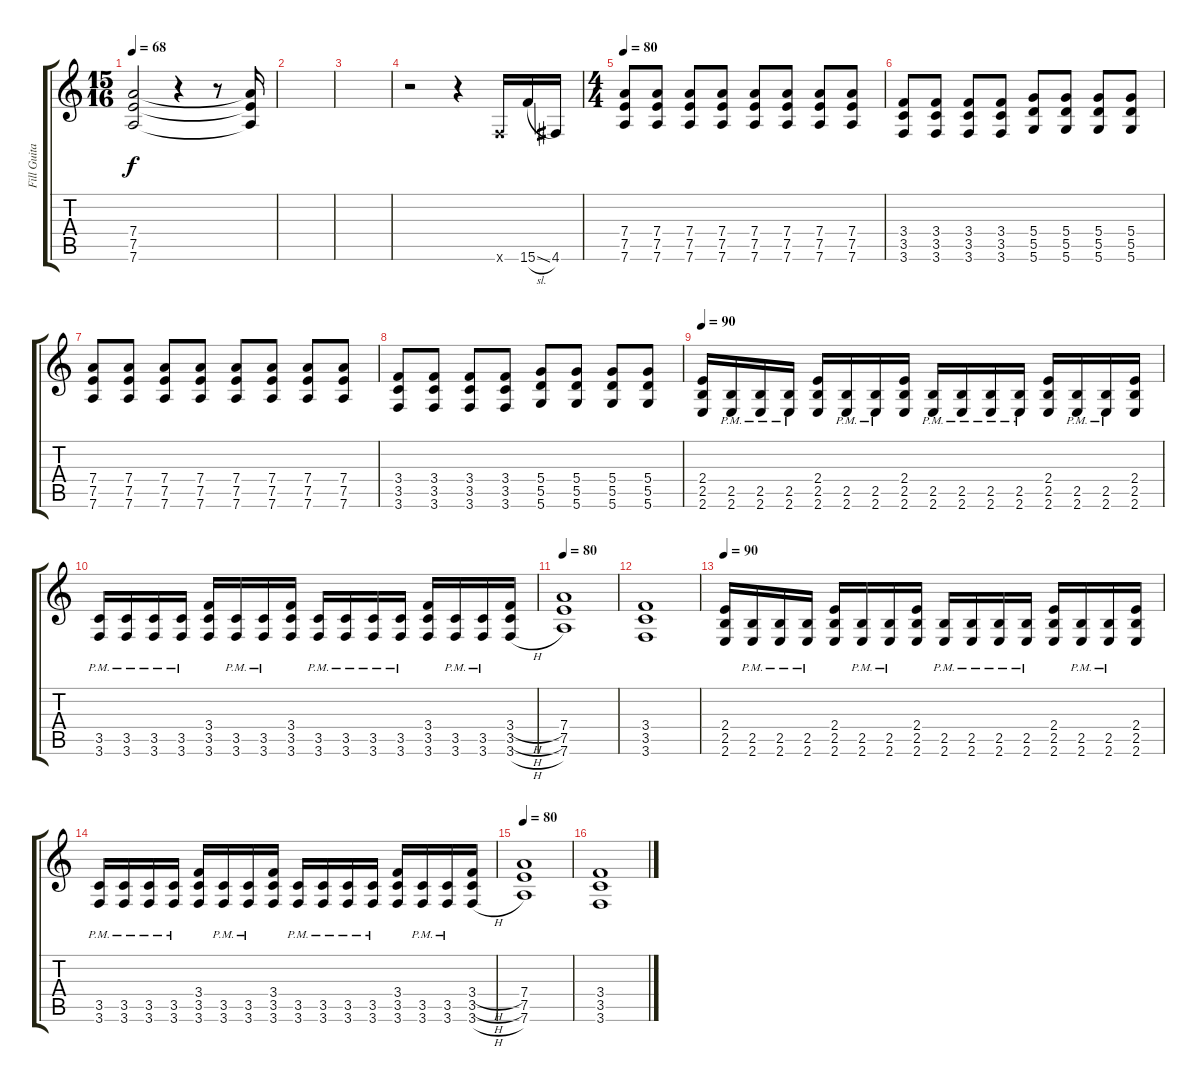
\track ("Fill Guitar" "Fill Guita") {instrument overdrivenguitar}
\staff {score tabs}
\tuning (E4 B3 G3 D3 A2 D2) {hide}
\ts (15 16)
\tempo 68
\clef g2
\ks c
(7.4 7.5 7.6).2{dy f} r.4 r.8 (7.4{t} 7.5{t} 7.6{t}).16 |
|
|
r.2 r.4 3.6{x}.16 15.6{sl}.16 4.6.16 |
\ts (4 4)
\tempo 80
(7.4 7.5 7.6).8 (7.4 7.5 7.6).8 (7.4 7.5 7.6).8 (7.4 7.5 7.6).8 (7.4 7.5 7.6).8 (7.4 7.5 7.6).8 (7.4 7.5 7.6).8 (7.4 7.5 7.6).8 |
(3.4 3.5 3.6).8 (3.4 3.5 3.6).8 (3.4 3.5 3.6).8 (3.4 3.5 3.6).8 (5.4 5.5 5.6).8 (5.4 5.5 5.6).8 (5.4 5.5 5.6).8 (5.4 5.5 5.6).8 |
(7.4 7.5 7.6).8 (7.4 7.5 7.6).8 (7.4 7.5 7.6).8 (7.4 7.5 7.6).8 (7.4 7.5 7.6).8 (7.4 7.5 7.6).8 (7.4 7.5 7.6).8 (7.4 7.5 7.6).8 |
(3.4 3.5 3.6).8 (3.4 3.5 3.6).8 (3.4 3.5 3.6).8 (3.4 3.5 3.6).8 (5.4 5.5 5.6).8 (5.4 5.5 5.6).8 (5.4 5.5 5.6).8 (5.4 5.5 5.6).8 |
\tempo 90
(2.4 2.5 2.6).16 (2.5{pm} 2.6{pm}).16 (2.5{pm} 2.6{pm}).16 (2.5{pm} 2.6{pm}).16 (2.4 2.5 2.6).16 (2.5{pm} 2.6{pm}).16 (2.5{pm} 2.6{pm}).16 (2.4 2.5 2.6).16 (2.5{pm} 2.6{pm}).16 (2.5{pm} 2.6{pm}).16 (2.5{pm} 2.6{pm}).16 (2.5{pm} 2.6{pm}).16 (2.4 2.5 2.6).16 (2.5{pm} 2.6{pm}).16 (2.5{pm} 2.6{pm}).16 (2.4 2.5 2.6).16 |
(3.5{pm} 3.6{pm}).16 (3.5{pm} 3.6{pm}).16 (3.5{pm} 3.6{pm}).16 (3.5{pm} 3.6{pm}).16 (3.4 3.5 3.6).16 (3.5{pm} 3.6{pm}).16 (3.5{pm} 3.6{pm}).16 (3.4 3.5 3.6).16 (3.5{pm} 3.6{pm}).16 (3.5{pm} 3.6{pm}).16 (3.5{pm} 3.6{pm}).16 (3.5{pm} 3.6{pm}).16 (3.4 3.5 3.6).16 (3.5{pm} 3.6{pm}).16 (3.5{pm} 3.6{pm}).16 (3.4{h} 3.5{h} 3.6{h}).16 |
\tempo 80
(7.4 7.5 7.6).1 |
(3.4 3.5 3.6).1 |
\tempo 90
(2.4 2.5 2.6).16 (2.5{pm} 2.6{pm}).16 (2.5{pm} 2.6{pm}).16 (2.5{pm} 2.6{pm}).16 (2.4 2.5 2.6).16 (2.5{pm} 2.6{pm}).16 (2.5{pm} 2.6{pm}).16 (2.4 2.5 2.6).16 (2.5{pm} 2.6{pm}).16 (2.5{pm} 2.6{pm}).16 (2.5{pm} 2.6{pm}).16 (2.5{pm} 2.6{pm}).16 (2.4 2.5 2.6).16 (2.5{pm} 2.6{pm}).16 (2.5{pm} 2.6{pm}).16 (2.4 2.5 2.6).16 |
(3.5{pm} 3.6{pm}).16 (3.5{pm} 3.6{pm}).16 (3.5{pm} 3.6{pm}).16 (3.5{pm} 3.6{pm}).16 (3.4 3.5 3.6).16 (3.5{pm} 3.6{pm}).16 (3.5{pm} 3.6{pm}).16 (3.4 3.5 3.6).16 (3.5{pm} 3.6{pm}).16 (3.5{pm} 3.6{pm}).16 (3.5{pm} 3.6{pm}).16 (3.5{pm} 3.6{pm}).16 (3.4 3.5 3.6).16 (3.5{pm} 3.6{pm}).16 (3.5{pm} 3.6{pm}).16 (3.4{h} 3.5{h} 3.6{h}).16 |
\tempo 80
(7.4 7.5 7.6).1 |
(3.4 3.5 3.6).1
